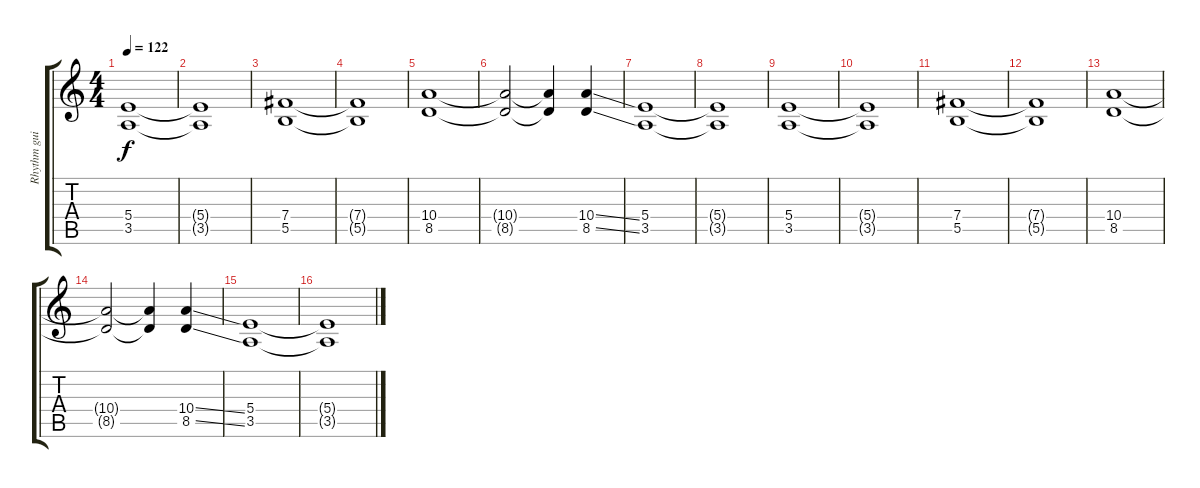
\track ("Rhythm guitar" "Rhythm gui") {instrument overdrivenguitar}
\staff {score tabs}
\tuning (Db4 Ab3 E3 B2 Gb2 Db2) {hide}
\ts (4 4)
\tempo 122
\clef g2
\ks c
(5.4 3.5).1{dy f volume 13} |
(5.4{t} 3.5{t}).1 |
(7.4 5.5).1 |
(7.4{t} 5.5{t}).1 |
(10.4 8.5).1 |
(10.4{t} 8.5{t}).2 (10.4{t} 8.5{t}).4 (10.4{ss} 8.5{ss}).4 |
(5.4 3.5).1 |
(5.4{t} 3.5{t}).1 |
(5.4 3.5).1{volume 13} |
(5.4{t} 3.5{t}).1 |
(7.4 5.5).1 |
(7.4{t} 5.5{t}).1 |
(10.4 8.5).1 |
(10.4{t} 8.5{t}).2 (10.4{t} 8.5{t}).4 (10.4{ss} 8.5{ss}).4 |
(5.4 3.5).1 |
(5.4{t} 3.5{t}).1
